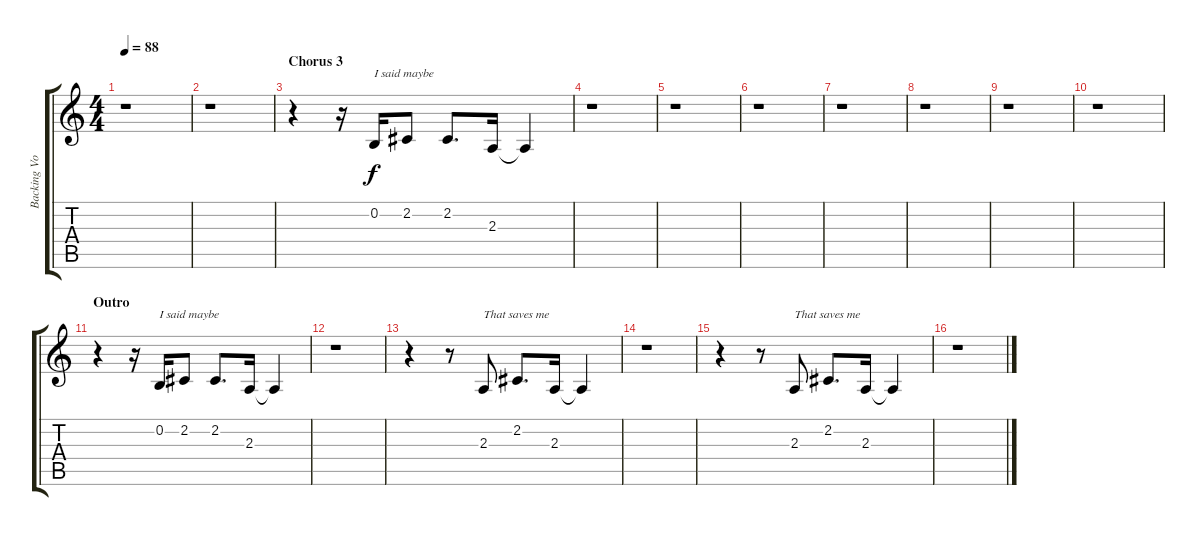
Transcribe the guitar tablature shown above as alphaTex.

\track ("Backing Vocals" "Backing Vo") {instrument altosax}
\staff {score tabs}
\tuning (E4 B3 G3 D3 A2 E2) {hide}
\ts (4 4)
\tempo 88
\clef g2
\ks c
r.1{dy f} |
r.1 |
\section ("" "Chorus 3")
r.4 r.16 0.2.16{txt "I said maybe"} 2.2.8 2.2.8{d} 2.3.16 2.3{t}.4 |
r.1 |
r.1 |
r.1 |
r.1 |
r.1 |
r.1 |
r.1 |
\section ("" "Outro")
r.4 r.16 0.2.16{txt "I said maybe"} 2.2.8 2.2.8{d} 2.3.16 2.3{t}.4 |
r.1 |
r.4 r.8 2.3.8{txt "That saves me"} 2.2.8{d} 2.3.16 2.3{t}.4 |
r.1 |
r.4 r.8 2.3.8{txt "That saves me"} 2.2.8{d} 2.3.16 2.3{t}.4 |
r.1
